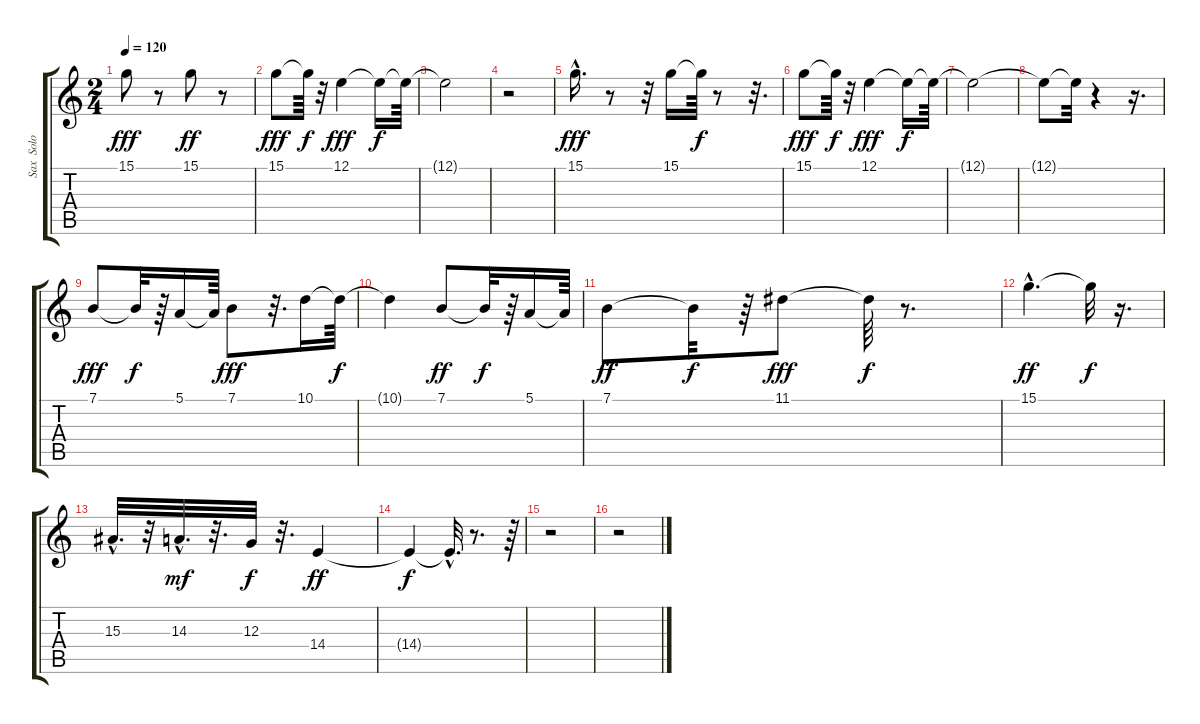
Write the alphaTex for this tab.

\track ("Sax  Solo" "Sax  Solo") {instrument baritonesax}
\staff {score tabs}
\tuning (E4 B3 G3 D3 A2 E2) {hide}
\ts (2 4)
\tempo 120
\clef g2
\ks c
15.1.8{dy fff instrument baritonesax} r.8 15.1.8{dy ff} r.8 |
15.1.8{dy fff} 15.1{t}.64{dy f} r.32 12.1.4{dy fff} 12.1{t}.16{dy f} 12.1{t}.64 |
12.1{t}.2 |
r.2 |
15.1{hac}.16{d dy fff} r.8 r.32 15.1.16 15.1{t}.64{dy f} r.8 r.32{d} |
15.1.8{dy fff} 15.1{t}.64{dy f} r.32 12.1.4{dy fff} 12.1{t}.16{dy f} 12.1{t}.64 |
12.1{t}.2 |
12.1{t}.8 12.1{t}.32 r.4 r.16{d} |
7.1.8{dy fff} 7.1{t}.32{dy f} r.64 5.1.16 5.1{t}.64 7.1.8{dy fff} r.32{d} 10.1.16 10.1{t}.64{dy f} |
10.1{t}.4 7.1.8{dy ff} 7.1{t}.32{dy f} r.64 5.1.16 5.1{t}.64 |
7.1.8{dy ff} 7.1{t}.32{dy f} r.64 11.1.8{dy fff} 11.1{t}.64{dy f} r.8{d} |
15.1{hac}.4{d dy ff} 15.1{t}.32{dy f} r.16{d} |
15.3{hac}.32{d} r.32 14.3{hac}.32{d dy mf} r.32{d} 12.3.32{dy f} r.32{d} 14.4.4{dy ff} |
14.4{t}.4{dy f} 14.4{hac t}.32{d} r.8{d} r.64 |
r.2 |
r.2
